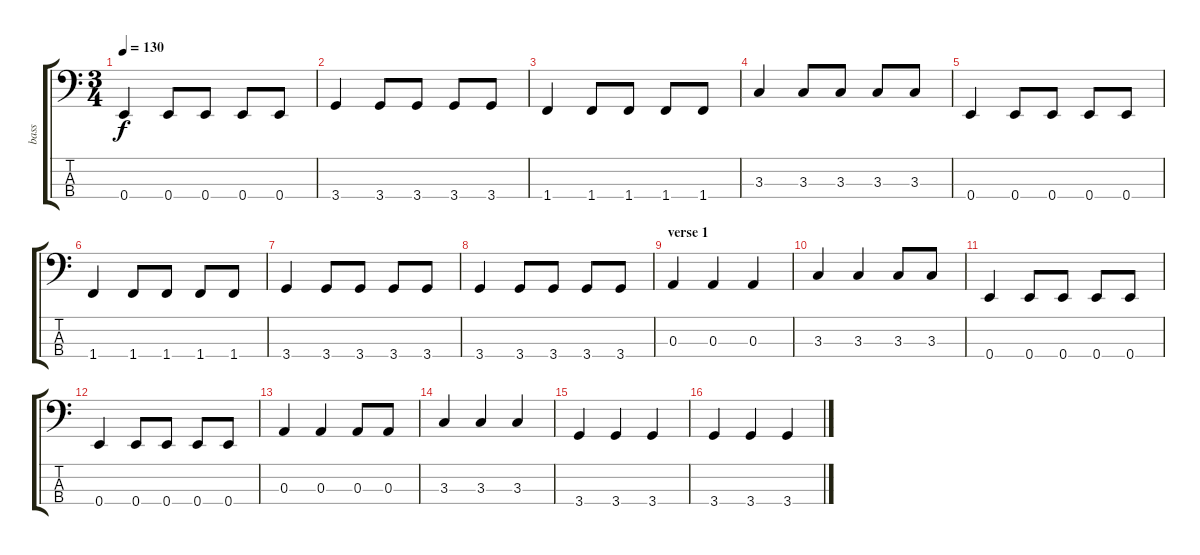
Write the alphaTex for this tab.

\track ("bass" "bass") {instrument acousticbass}
\staff {score tabs}
\tuning (G2 D2 A1 E1) {hide}
\ts (3 4)
\tempo 130
\clef f4
\ks c
0.4.4{dy f} 0.4.8 0.4.8 0.4.8 0.4.8 |
3.4.4 3.4.8 3.4.8 3.4.8 3.4.8 |
1.4.4 1.4.8 1.4.8 1.4.8 1.4.8 |
3.3.4 3.3.8 3.3.8 3.3.8 3.3.8 |
0.4.4 0.4.8 0.4.8 0.4.8 0.4.8 |
1.4.4 1.4.8 1.4.8 1.4.8 1.4.8 |
3.4.4 3.4.8 3.4.8 3.4.8 3.4.8 |
3.4.4 3.4.8 3.4.8 3.4.8 3.4.8 |
\section ("" "verse 1")
0.3.4 0.3.4 0.3.4 |
3.3.4 3.3.4 3.3.8 3.3.8 |
0.4.4 0.4.8 0.4.8 0.4.8 0.4.8 |
0.4.4 0.4.8 0.4.8 0.4.8 0.4.8 |
0.3.4 0.3.4 0.3.8 0.3.8 |
3.3.4 3.3.4 3.3.4 |
3.4.4 3.4.4 3.4.4 |
3.4.4 3.4.4 3.4.4
